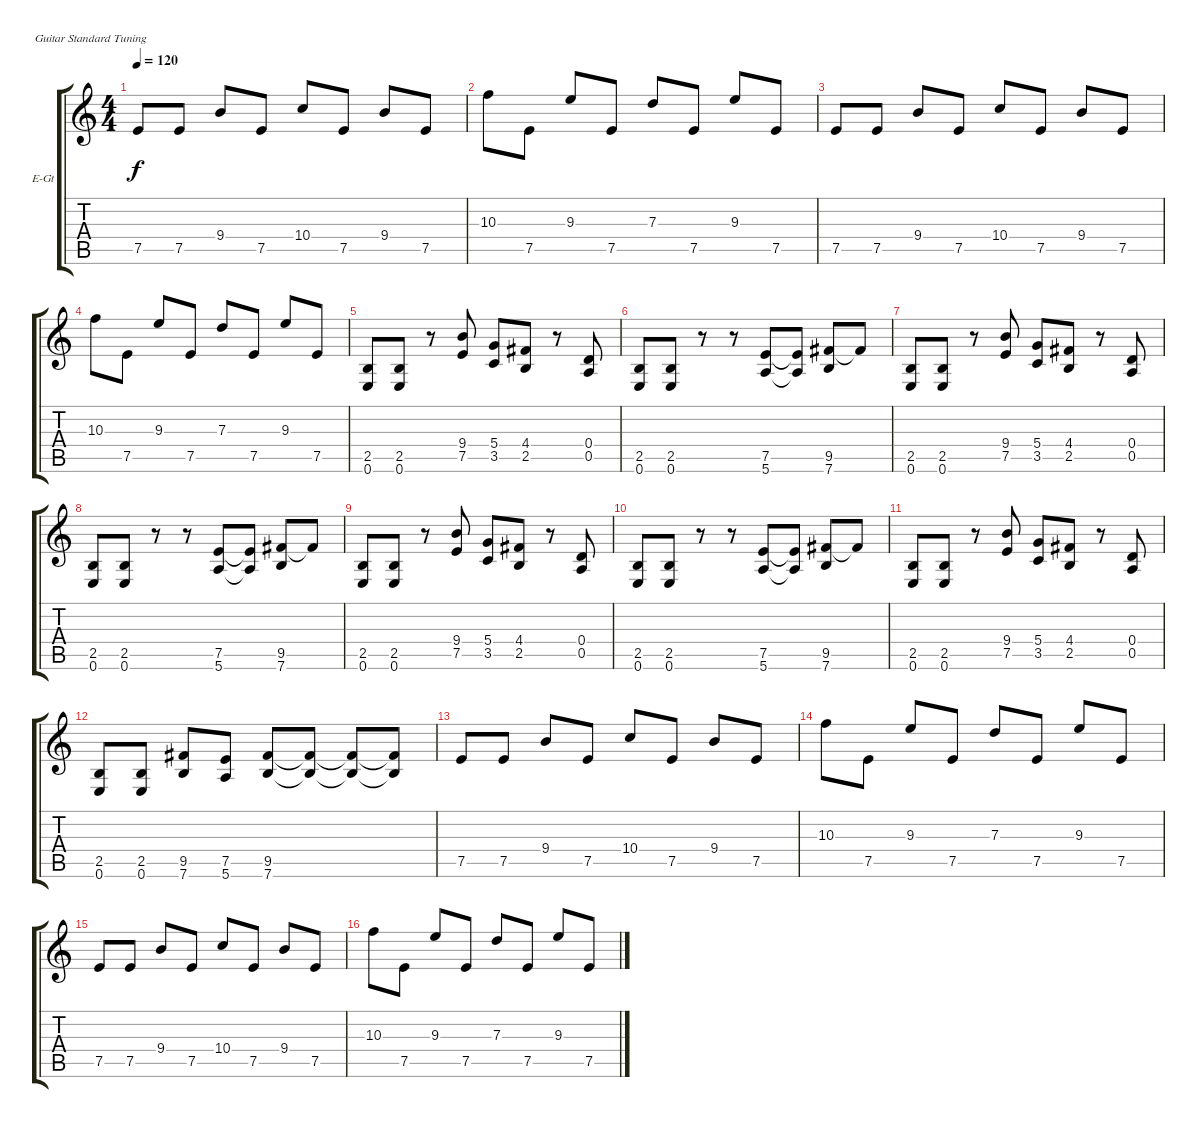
\defaultSystemsLayout 4
\bracketExtendMode groupsimilarinstruments
\firstSystemTrackNameOrientation horizontal
\otherSystemsTrackNameOrientation horizontal
\track ("Electric Guitar" "E-Gt") {instrument distortionguitar}
\staff {score tabs}
\tuning (E4 B3 G3 D3 A2 E2)
\ts (4 4)
\tempo 120
\clef g2
\ks c
7.5.8{dy f} 7.5.8 9.4.8 7.5.8 10.4.8 7.5.8 9.4.8 7.5.8 |
10.3.8 7.5.8 9.3.8 7.5.8 7.3.8 7.5.8 9.3.8 7.5.8 |
7.5.8 7.5.8 9.4.8 7.5.8 10.4.8 7.5.8 9.4.8 7.5.8 |
10.3.8 7.5.8 9.3.8 7.5.8 7.3.8 7.5.8 9.3.8 7.5.8 |
(0.6 2.5).8 (2.5 0.6).8 r.8 (7.5 9.4).8 (3.5 5.4).8 (2.5 4.4).8 r.8 (0.4 0.5).8 |
(0.6 2.5).8 (2.5 0.6).8 r.8 r.8 (5.6 7.5).8 (5.6{t} 7.5{t}).8 (7.6 9.5).8 9.5{t}.8 |
(0.6 2.5).8 (2.5 0.6).8 r.8 (7.5 9.4).8 (3.5 5.4).8 (2.5 4.4).8 r.8 (0.4 0.5).8 |
(0.6 2.5).8 (2.5 0.6).8 r.8 r.8 (5.6 7.5).8 (5.6{t} 7.5{t}).8 (7.6 9.5).8 9.5{t}.8 |
(0.6 2.5).8 (2.5 0.6).8 r.8 (7.5 9.4).8 (3.5 5.4).8 (2.5 4.4).8 r.8 (0.4 0.5).8 |
(0.6 2.5).8 (2.5 0.6).8 r.8 r.8 (5.6 7.5).8 (5.6{t} 7.5{t}).8 (7.6 9.5).8 9.5{t}.8 |
(0.6 2.5).8 (2.5 0.6).8 r.8 (7.5 9.4).8 (3.5 5.4).8 (2.5 4.4).8 r.8 (0.4 0.5).8 |
(0.6 2.5).8 (0.6 2.5).8 (7.6 9.5).8 (5.6 7.5).8 (7.6 9.5).8 (7.6{t} 9.5{t}).8 (7.6{t} 9.5{t}).8 (7.6{t} 9.5{t}).8 |
7.5.8 7.5.8 9.4.8 7.5.8 10.4.8 7.5.8 9.4.8 7.5.8 |
10.3.8 7.5.8 9.3.8 7.5.8 7.3.8 7.5.8 9.3.8 7.5.8 |
7.5.8 7.5.8 9.4.8 7.5.8 10.4.8 7.5.8 9.4.8 7.5.8 |
10.3.8 7.5.8 9.3.8 7.5.8 7.3.8 7.5.8 9.3.8 7.5.8
